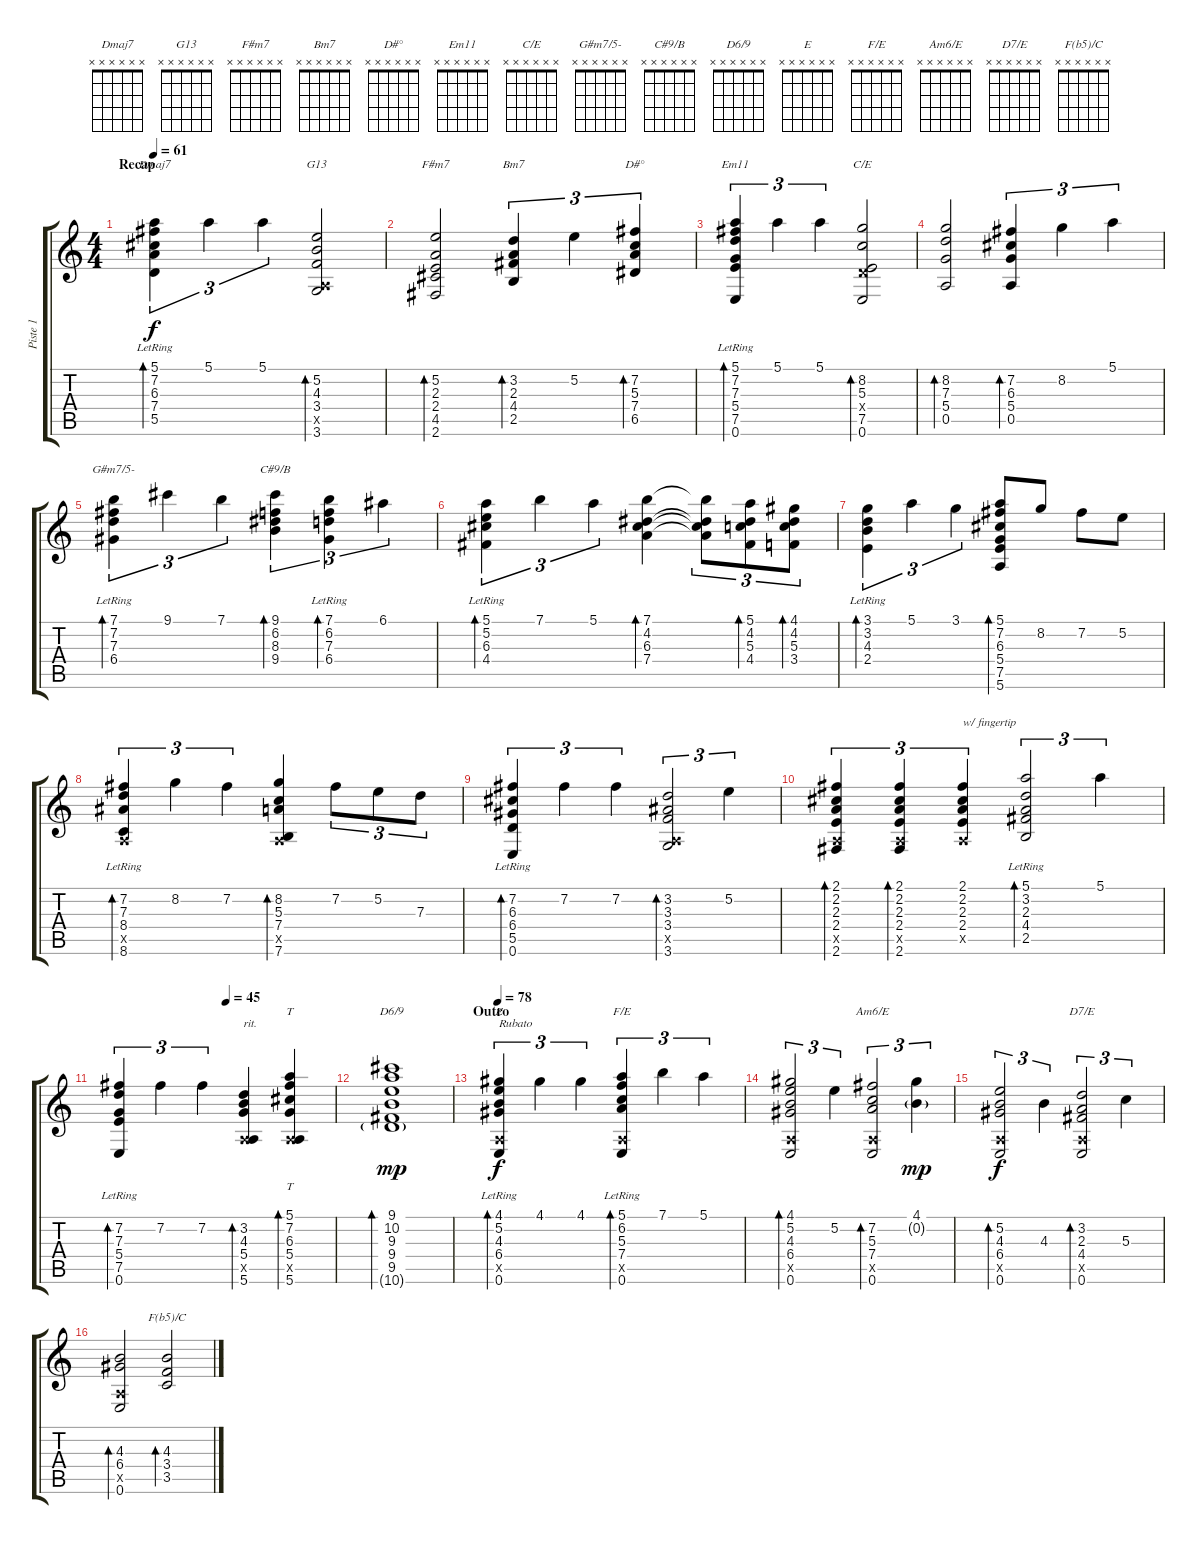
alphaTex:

\track ("Piste 1" "Piste 1") {instrument electricguitarjazz}
\staff {score tabs}
\tuning (E4 B3 G3 D3 A2 E2) {hide}
\chord ("Dmaj7" x x x x x x) {firstfret 0}
\chord ("G13" x x x x x x) {firstfret 0}
\chord ("F#m7" x x x x x x) {firstfret 0}
\chord ("Bm7" x x x x x x) {firstfret 0}
\chord ("D#°" x x x x x x) {firstfret 0}
\chord ("Em11" x x x x x x) {firstfret 0}
\chord ("C/E" x x x x x x) {firstfret 0}
\chord ("G#m7/5-" x x x x x x) {firstfret 0}
\chord ("C#9/B" x x x x x x) {firstfret 0}
\chord ("D6/9" x x x x x x) {firstfret 0}
\chord ("E" x x x x x x) {firstfret 0}
\chord ("F/E" x x x x x x) {firstfret 0}
\chord ("Am6/E" x x x x x x) {firstfret 0}
\chord ("D7/E" x x x x x x) {firstfret 0}
\chord ("F(b5)/C" x x x x x x) {firstfret 0}
\ts (4 4)
\section ("" "Recap")
\tempo 61
\clef g2
\ks c
(5.1 7.2{lr} 6.3{lr} 7.4{lr} 5.5{lr}).4{tu (3 2) bd 30 ch "Dmaj7" dy f} 5.1.4{tu (3 2)} 5.1.4{tu (3 2)} (5.2 4.3 3.4 0.5{x} 3.6).2{bd 30 ch "G13"} |
(5.2 2.3 2.4 4.5 2.6).2{bd 30 ch "F#m7"} (3.2 2.3 4.4 2.5).4{tu (3 2) bd 30 ch "Bm7"} 5.2.4{tu (3 2)} (7.2 5.3 7.4 6.5).4{tu (3 2) bd 30 ch "D#°"} |
(5.1 7.2{lr} 7.3{lr} 5.4{lr} 7.5{lr} 0.6{lr}).4{tu (3 2) bd 30 ch "Em11"} 5.1.4{tu (3 2)} 5.1.4{tu (3 2)} (8.2 5.3 0.4{x} 7.5 0.6).2{bd 30 ch "C/E"} |
(8.2 7.3 5.4 0.5).2{bd 30} (7.2 6.3 5.4 0.5).4{tu (3 2) bd 30} 8.2.4{tu (3 2)} 5.1.4{tu (3 2)} |
(7.1 7.2{lr} 7.3{lr} 6.4{lr}).4{tu (3 2) bd 30 ch "G#m7/5-"} 9.1.4{tu (3 2)} 7.1.4{tu (3 2)} (9.1 6.2 8.3 9.4).4{tu (3 2) bd 30 ch "C#9/B"} (7.1 6.2{lr} 7.3{lr} 6.4{lr}).4{tu (3 2) bd 30} 6.1.4{tu (3 2)} |
(5.1 5.2{lr} 6.3{lr} 4.4{lr}).4{tu (3 2) bd 30} 7.1.4{tu (3 2)} 5.1.4{tu (3 2)} (7.1 4.2 6.3 7.4).4{bd 30} (7.1{t} 4.2{t} 6.3{t} 7.4{t}).8{tu (3 2)} (5.1 4.2 5.3 4.4).8{tu (3 2) bd 30} (4.1 4.2 5.3 3.4).8{tu (3 2) bd 30} |
(3.1 3.2{lr} 4.3{lr} 2.4{lr}).4{tu (3 2) bd 30} 5.1.4{tu (3 2)} 3.1.4{tu (3 2)} (5.1 7.2 6.3 5.4 7.5 5.6).8{bd 30} 8.2.8 7.2.8 5.2.8 |
(7.2 7.3{lr} 8.4{lr} 0.5{x} 8.6{lr}).4{tu (3 2) bd 30} 8.2.4{tu (3 2)} 7.2.4{tu (3 2)} (8.2 5.3 7.4 0.5{x} 7.6).4{bd 30} 7.2.8{tu (3 2)} 5.2.8{tu (3 2)} 7.3.8{tu (3 2)} |
(7.2 6.3{lr} 6.4{lr} 5.5{lr} 0.6{lr}).4{tu (3 2) bd 30} 7.2.4{tu (3 2)} 7.2.4{tu (3 2)} (3.2 3.3 3.4 0.5{x} 3.6).2{tu (3 2) bd 30} 5.2.4{tu (3 2)} |
(2.1 2.2 2.3 2.4 0.5{x} 2.6).4{tu (3 2) bd 30} (2.1 2.2 2.3 2.4 0.5{x} 2.6).4{tu (3 2) bd 30} (2.1 2.2 2.3 2.4 0.5{x}).4{tu (3 2) txt "w/ fingertip"} (5.1 3.2{lr} 2.3{lr} 4.4{lr} 2.5{lr}).2{tu (3 2) bd 30} 5.1.4{tu (3 2)} |
\tempo (45 0.5)
(7.2 7.3{lr} 5.4{lr} 7.5{lr} 0.6{lr}).4{tu (3 2) bd 30} 7.2.4{tu (3 2)} 7.2.4{tu (3 2)} (3.2 4.3 5.4 0.5{x} 5.6).4{bd 30 txt "rit."} (5.1 7.2 6.3 5.4 0.5{x} 5.6).4{tt bd 30} |
(9.1 10.2 9.3 9.4 9.5 10.6{g}).1{bd 30 ch "D6/9" dy mp} |
\section ("" "Outro")
\tempo 78
(4.1 5.2{lr} 4.3{lr} 6.4{lr} 0.5{x} 0.6{lr}).4{tu (3 2) bd 60 ch "E" txt "Rubato" dy f} 4.1.4{tu (3 2)} 4.1.4{tu (3 2)} (5.1 6.2{lr} 5.3{lr} 7.4{lr} 0.5{x} 0.6{lr}).4{tu (3 2) bd 30 ch "F/E"} 7.1.4{tu (3 2)} 5.1.4{tu (3 2)} |
(4.1 5.2 4.3 6.4 0.5{x} 0.6).2{tu (3 2) bd 30} 5.2.4{tu (3 2)} (7.2 5.3 7.4 0.5{x} 0.6).2{tu (3 2) bd 30 ch "Am6/E"} (4.1 0.2{g}).4{tu (3 2) dy mp} |
(5.2 4.3 6.4 0.5{x} 0.6).2{tu (3 2) bd 30 dy f} 4.3.4{tu (3 2)} (3.2 2.3 4.4 0.5{x} 0.6).2{tu (3 2) bd 30 ch "D7/E"} 5.3.4{tu (3 2)} |
(4.3 6.4 0.5{x} 0.6).2{bd 60} (4.3 3.4 3.5).2{bd 60 ch "F(b5)/C"}
